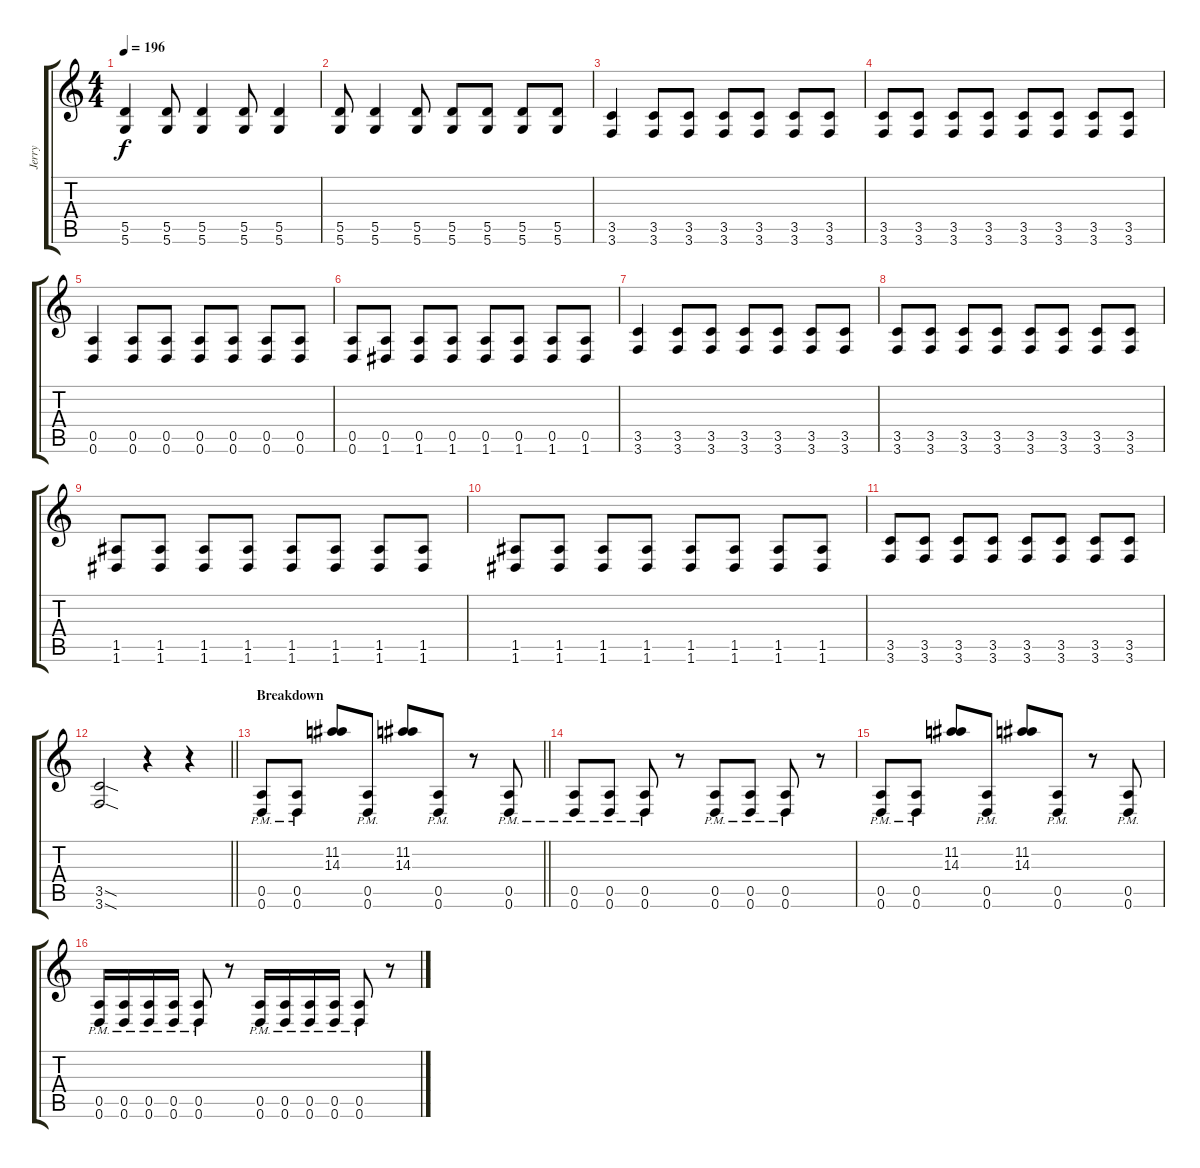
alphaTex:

\track ("Jerry" "Jerry") {instrument distortionguitar}
\staff {score tabs}
\tuning (E4 B3 G3 D3 A2 D2) {hide}
\ts (4 4)
\tempo 196
\clef g2
\ks c
(5.5 5.6).4{dy f} (5.5 5.6).8 (5.5 5.6).4 (5.5 5.6).8 (5.5 5.6).4 |
(5.5 5.6).8 (5.5 5.6).4 (5.5 5.6).8 (5.5 5.6).8 (5.5 5.6).8 (5.5 5.6).8 (5.5 5.6).8 |
(3.5 3.6).4 (3.5 3.6).8 (3.5 3.6).8 (3.5 3.6).8 (3.5 3.6).8 (3.5 3.6).8 (3.5 3.6).8 |
(3.5 3.6).8 (3.5 3.6).8 (3.5 3.6).8 (3.5 3.6).8 (3.5 3.6).8 (3.5 3.6).8 (3.5 3.6).8 (3.5 3.6).8 |
(0.5 0.6).4 (0.5 0.6).8 (0.5 0.6).8 (0.5 0.6).8 (0.5 0.6).8 (0.5 0.6).8 (0.5 0.6).8 |
(0.5 0.6).8 (0.5 1.6).8 (0.5 1.6).8 (0.5 1.6).8 (0.5 1.6).8 (0.5 1.6).8 (0.5 1.6).8 (0.5 1.6).8 |
(3.5 3.6).4 (3.5 3.6).8 (3.5 3.6).8 (3.5 3.6).8 (3.5 3.6).8 (3.5 3.6).8 (3.5 3.6).8 |
(3.5 3.6).8 (3.5 3.6).8 (3.5 3.6).8 (3.5 3.6).8 (3.5 3.6).8 (3.5 3.6).8 (3.5 3.6).8 (3.5 3.6).8 |
(1.5 1.6).8 (1.5 1.6).8 (1.5 1.6).8 (1.5 1.6).8 (1.5 1.6).8 (1.5 1.6).8 (1.5 1.6).8 (1.5 1.6).8 |
(1.5 1.6).8 (1.5 1.6).8 (1.5 1.6).8 (1.5 1.6).8 (1.5 1.6).8 (1.5 1.6).8 (1.5 1.6).8 (1.5 1.6).8 |
(3.5 3.6).8 (3.5 3.6).8 (3.5 3.6).8 (3.5 3.6).8 (3.5 3.6).8 (3.5 3.6).8 (3.5 3.6).8 (3.5 3.6).8 |
\barLineRight lightlight
(3.5{sod} 3.6{sod}).2 r.4 r.4 |
\section ("" "Breakdown")
\barLineRight lightlight
(0.5{pm} 0.6{pm}).8 (0.5{pm} 0.6{pm}).8 (11.2 14.3).8 (0.5{pm} 0.6{pm}).8 (11.2 14.3).8 (0.5{pm} 0.6{pm}).8 r.8 (0.5{pm} 0.6{pm}).8 |
(0.5{pm} 0.6{pm}).8 (0.5{pm} 0.6{pm}).8 (0.5{pm} 0.6{pm}).8 r.8 (0.5{pm} 0.6{pm}).8 (0.5{pm} 0.6{pm}).8 (0.5{pm} 0.6{pm}).8 r.8 |
(0.5{pm} 0.6{pm}).8 (0.5{pm} 0.6{pm}).8 (11.2 14.3).8 (0.5{pm} 0.6{pm}).8 (11.2 14.3).8 (0.5{pm} 0.6{pm}).8 r.8 (0.5{pm} 0.6{pm}).8 |
(0.5{pm} 0.6{pm}).16 (0.5{pm} 0.6{pm}).16 (0.5{pm} 0.6{pm}).16 (0.5{pm} 0.6{pm}).16 (0.5{pm} 0.6{pm}).8 r.8 (0.5{pm} 0.6{pm}).16 (0.5{pm} 0.6{pm}).16 (0.5{pm} 0.6{pm}).16 (0.5{pm} 0.6{pm}).16 (0.5{pm} 0.6{pm}).8 r.8
